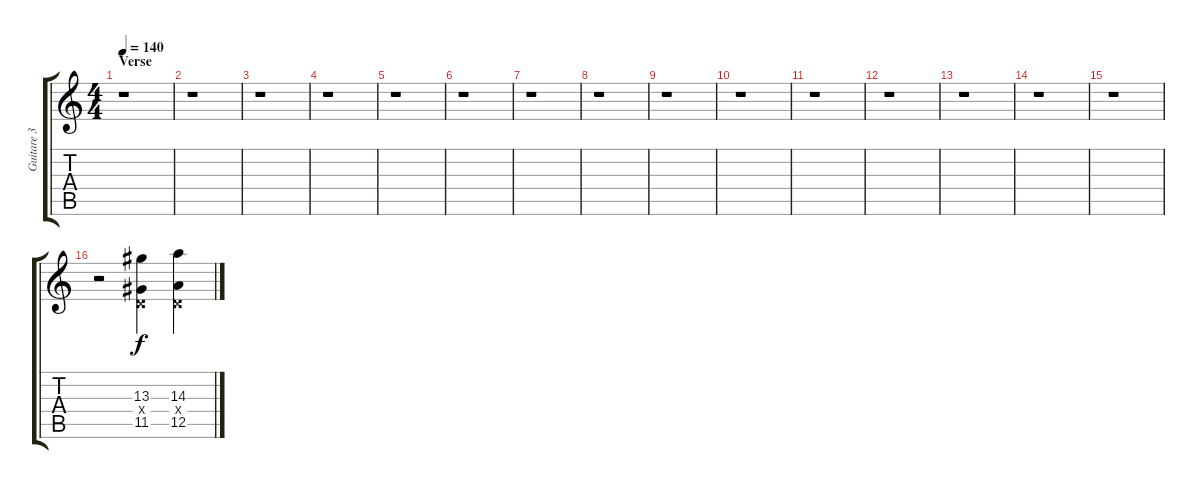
\track ("Guitare 3 - Mathias" "Guitare 3 ") {instrument distortionguitar}
\staff {score tabs}
\tuning (E4 B3 G3 D3 A2 E2) {hide}
\ts (4 4)
\section ("" "Verse")
\tempo 140
\clef g2
\ks c
r.1{dy f instrument distortionguitar} |
r.1 |
r.1 |
r.1 |
r.1 |
r.1 |
r.1 |
r.1 |
r.1 |
r.1 |
r.1 |
r.1 |
r.1 |
r.1 |
r.1 |
r.2 (13.3 0.4{x} 11.5).4 (14.3 0.4{x} 12.5).4
